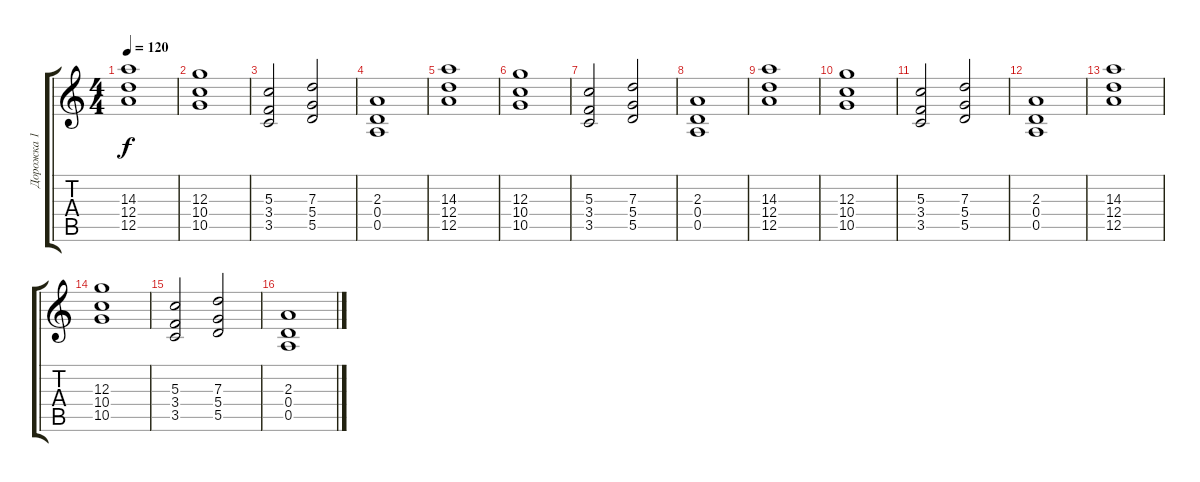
\track ("Дорожка 1" "Дорожка 1") {instrument overdrivenguitar}
\staff {score tabs}
\tuning (E4 B3 G3 D3 A2 E2) {hide}
\ts (4 4)
\tempo 120
\clef g2
\ks c
(14.3 12.4 12.5).1{dy f} |
(12.3 10.4 10.5).1 |
(5.3 3.4 3.5).2 (7.3 5.4 5.5).2 |
(2.3 0.4 0.5).1 |
(14.3 12.4 12.5).1 |
(12.3 10.4 10.5).1 |
(5.3 3.4 3.5).2 (7.3 5.4 5.5).2 |
(2.3 0.4 0.5).1 |
(14.3 12.4 12.5).1 |
(12.3 10.4 10.5).1 |
(5.3 3.4 3.5).2 (7.3 5.4 5.5).2 |
(2.3 0.4 0.5).1 |
(14.3 12.4 12.5).1 |
(12.3 10.4 10.5).1 |
(5.3 3.4 3.5).2 (7.3 5.4 5.5).2 |
(2.3 0.4 0.5).1
